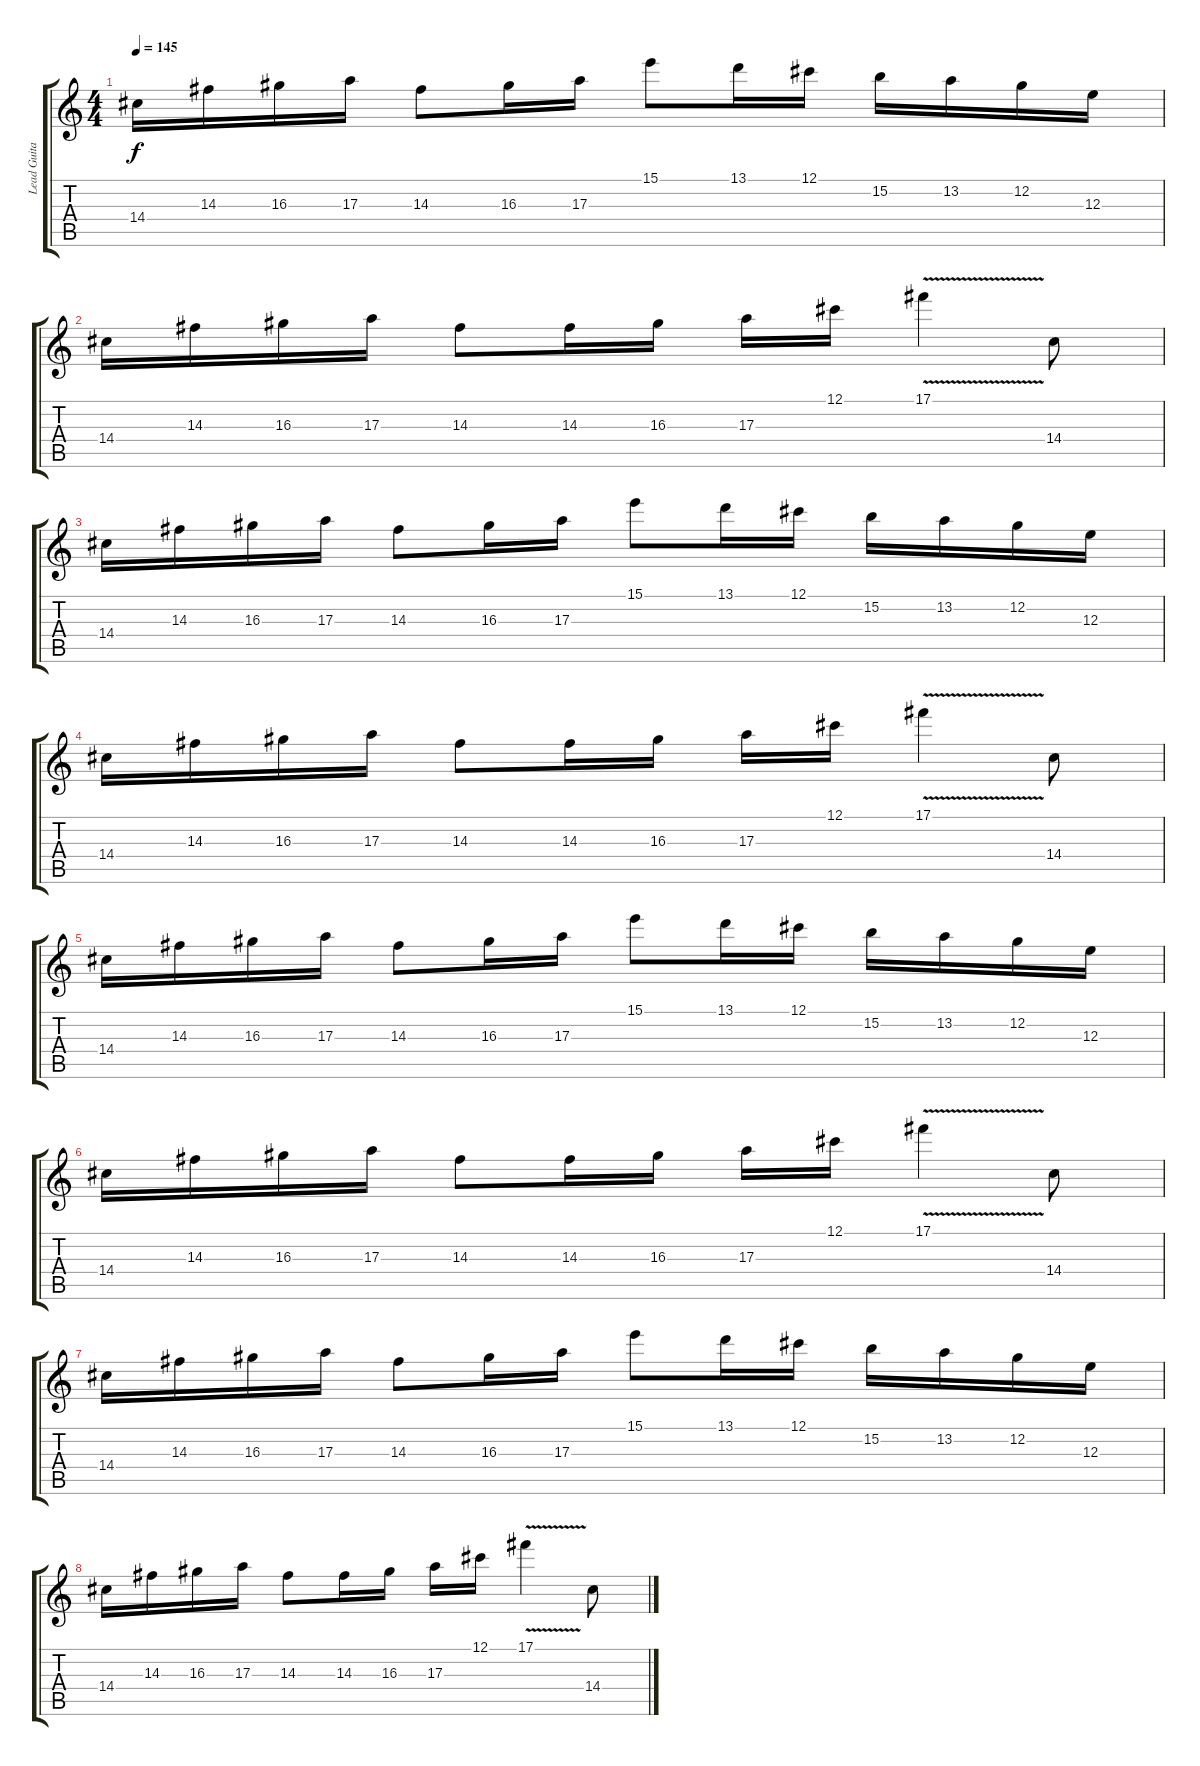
\track ("Lead Guitar" "Lead Guita") {instrument overdrivenguitar}
\staff {score tabs}
\tuning (Db4 Ab3 E3 B2 Gb2 Db2) {hide}
\ts (4 4)
\tempo 145
\clef g2
\ks c
14.4.16{dy f} 14.3.16 16.3.16 17.3.16 14.3.8 16.3.16 17.3.16 15.1.8 13.1.16 12.1.16 15.2.16 13.2.16 12.2.16 12.3.16 |
14.4.16 14.3.16 16.3.16 17.3.16 14.3.8 14.3.16 16.3.16 17.3.16 12.1.16 17.1{v}.4 14.4.8 |
14.4.16 14.3.16 16.3.16 17.3.16 14.3.8 16.3.16 17.3.16 15.1.8 13.1.16 12.1.16 15.2.16 13.2.16 12.2.16 12.3.16 |
14.4.16 14.3.16 16.3.16 17.3.16 14.3.8 14.3.16 16.3.16 17.3.16 12.1.16 17.1{v}.4 14.4.8 |
14.4.16 14.3.16 16.3.16 17.3.16 14.3.8 16.3.16 17.3.16 15.1.8 13.1.16 12.1.16 15.2.16 13.2.16 12.2.16 12.3.16 |
14.4.16 14.3.16 16.3.16 17.3.16 14.3.8 14.3.16 16.3.16 17.3.16 12.1.16 17.1{v}.4 14.4.8 |
14.4.16 14.3.16 16.3.16 17.3.16 14.3.8 16.3.16 17.3.16 15.1.8 13.1.16 12.1.16 15.2.16 13.2.16 12.2.16 12.3.16 |
14.4.16 14.3.16 16.3.16 17.3.16 14.3.8 14.3.16 16.3.16 17.3.16 12.1.16 17.1{v}.4 14.4.8
